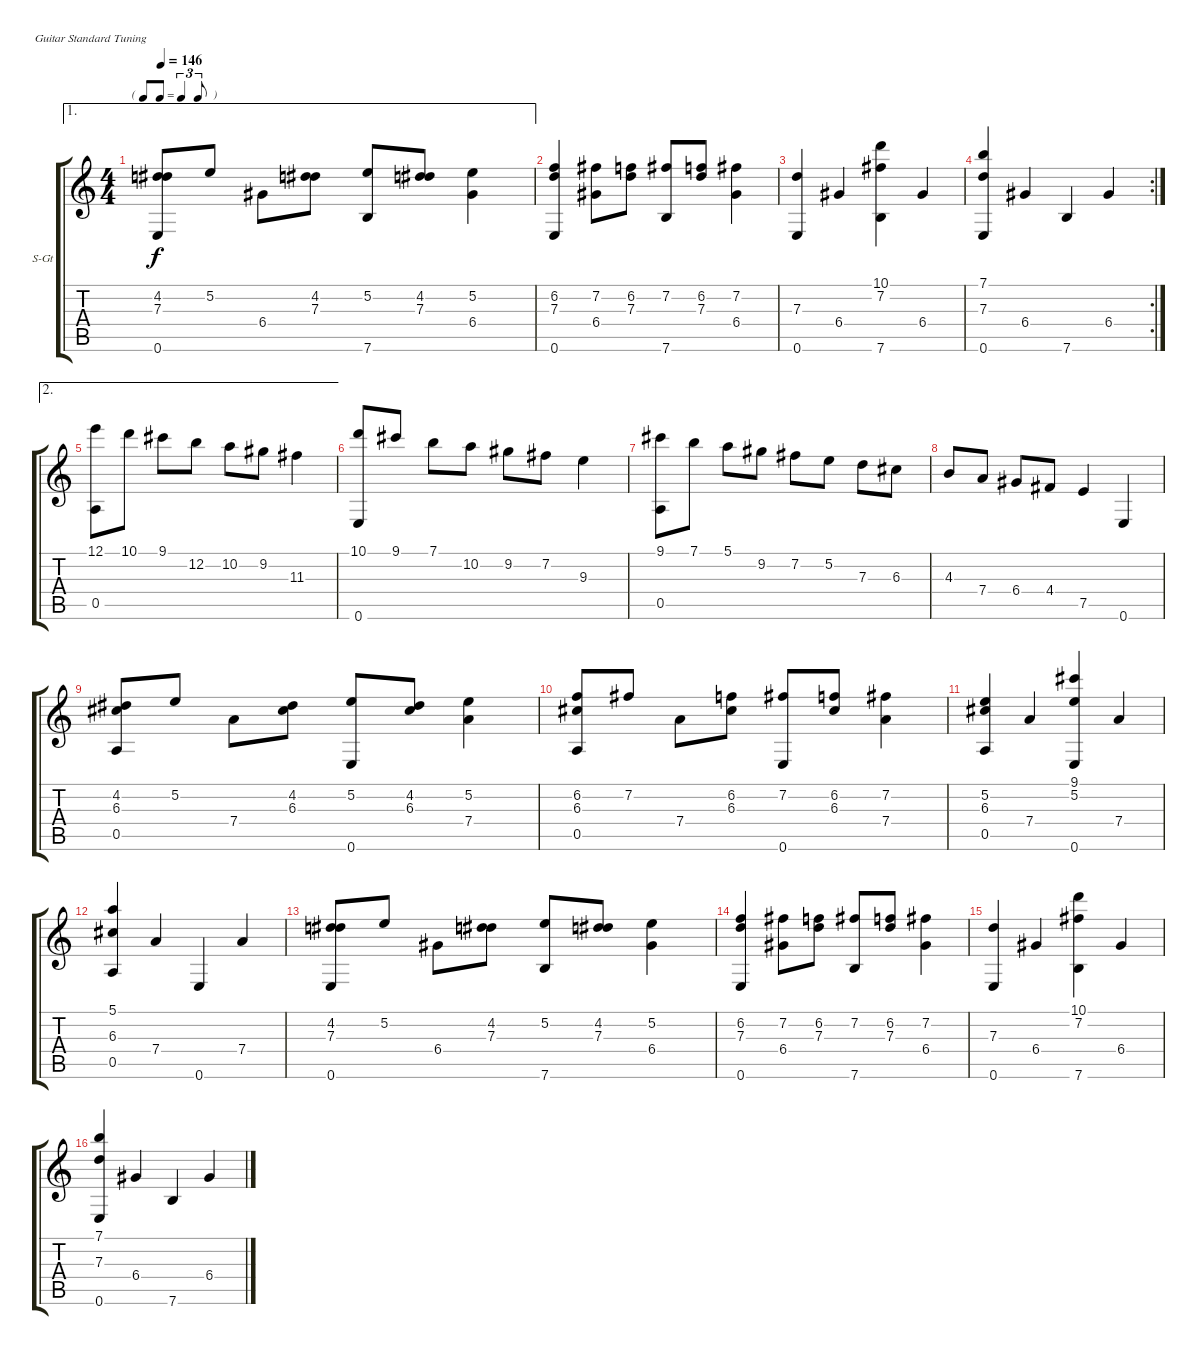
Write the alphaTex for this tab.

\bracketExtendMode groupsimilarinstruments
\firstSystemTrackNameOrientation horizontal
\otherSystemsTrackNameOrientation horizontal
\track ("" "S-Gt") {instrument acousticguitarsteel}
\staff {score tabs}
\tuning (E4 B3 G3 D3 A2 E2)
\ae 1
\ts (4 4)
\tf triplet8th
\tempo 146
\clef g2
\ks c
(4.2 7.3 0.6).8{dy f} 5.2.8 6.4.8 (4.2 7.3).8 (5.2 7.6).8 (4.2 7.3).8 (5.2 6.4).4 |
(6.2 7.3 0.6).4 (7.2 6.4).8 (6.2 7.3).8 (7.2 7.6).8 (6.2 7.3).8 (7.2 6.4).4 |
(7.3 0.6).4 6.4.4 (10.1 7.2 7.6).4 6.4.4 |
\rc 2
(7.1 7.3 0.6).4 6.4.4 7.6.4 6.4.4 |
\ae 2
(12.1 0.5).8 10.1.8 9.1.8 12.2.8 10.2.8 9.2.8 11.3.4 |
(10.1 0.6).8 9.1.8 7.1.8 10.2.8 9.2.8 7.2.8 9.3.4 |
(9.1 0.5).8 7.1.8 5.1.8 9.2.8 7.2.8 5.2.8 7.3.8 6.3.8 |
4.3.8 7.4.8 6.4.8 4.4.8 7.5.4 0.6.4 |
(4.2 6.3 0.5).8 5.2.8 7.4.8 (4.2 6.3).8 (5.2 0.6).8 (4.2 6.3).8 (5.2 7.4).4 |
(6.2 6.3 0.5).8 7.2.8 7.4.8 (6.2 6.3).8 (7.2 0.6).8 (6.2 6.3).8 (7.2 7.4).4 |
(5.2 6.3 0.5).4 7.4.4 (9.1 5.2 0.6).4 7.4.4 |
(5.1 6.3 0.5).4 7.4.4 0.6.4 7.4.4 |
(4.2 7.3 0.6).8 5.2.8 6.4.8 (4.2 7.3).8 (5.2 7.6).8 (4.2 7.3).8 (5.2 6.4).4 |
(6.2 7.3 0.6).4 (7.2 6.4).8 (6.2 7.3).8 (7.2 7.6).8 (6.2 7.3).8 (7.2 6.4).4 |
(7.3 0.6).4 6.4.4 (10.1 7.2 7.6).4 6.4.4 |
(7.1 7.3 0.6).4 6.4.4 7.6.4 6.4.4
